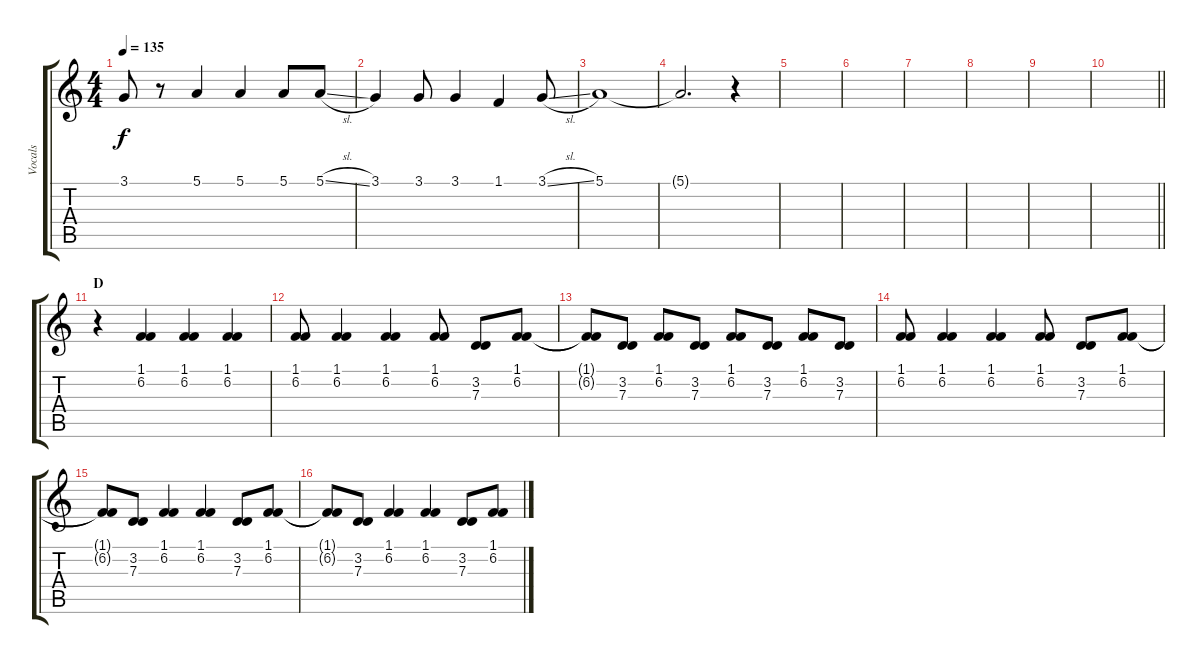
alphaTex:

\track ("Vocals" "Vocals") {instrument flute}
\staff {score tabs}
\tuning (E4 B3 G3 D3 A2 E2) {hide}
\ts (4 4)
\tempo 135
\clef g2
\ks c
3.1{t}.8{dy f} r.8 5.1.4 5.1.4 5.1.8 5.1{sl}.8 |
3.1.4 3.1.8 3.1.4 1.1.4 3.1{sl}.8 |
5.1.1 |
5.1{t}.2{d} r.4 |
|
|
|
|
|
\barLineRight lightlight
|
\section ("" "D")
r.4 (1.1 6.2).4 (1.1 6.2).4 (1.1 6.2).4 |
(1.1 6.2).8 (1.1 6.2).4 (1.1 6.2).4 (1.1 6.2).8 (3.2 7.3).8 (1.1 6.2).8 |
(1.1{t} 6.2{t}).8 (3.2 7.3).8 (1.1 6.2).8 (3.2 7.3).8 (1.1 6.2).8 (3.2 7.3).8 (1.1 6.2).8 (3.2 7.3).8 |
(1.1 6.2).8 (1.1 6.2).4 (1.1 6.2).4 (1.1 6.2).8 (3.2 7.3).8 (1.1 6.2).8 |
(1.1{t} 6.2{t}).8 (3.2 7.3).8 (1.1 6.2).4 (1.1 6.2).4 (3.2 7.3).8 (1.1 6.2).8 |
(1.1{t} 6.2{t}).8 (3.2 7.3).8 (1.1 6.2).4 (1.1 6.2).4 (3.2 7.3).8 (1.1 6.2).8
